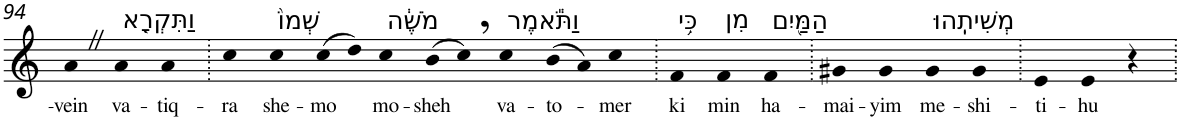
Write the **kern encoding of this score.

**kern	**text
*part1	*part1
*staff1	*staff1
*I"Piano	*
*I'Pno	*
!!LO:PB:g=z
*clefG2	*
*k[]	*
=94	=94
!	!LO:LY:b
4aZ	-vein
!LO:TX:a:t=וַתִּקְרָ֤א	!
!	!LO:LY:b
4a	va-
!	!LO:LY:b
4a	-tiq-
=95.	=95.
!	!LO:LY:b
4cc	-ra
!LO:TX:a:t=שְׁמוֹ֙	!
!	!LO:LY:b
4cc	she-
!	!LO:LY:b
(>8cc	-mo
8dd)	.
!LO:TX:a:t=מֹשֶׁ֔ה	!
!	!LO:LY:b
4cc	mo-
!	!LO:LY:b
(>8b	-sheh
8cc,)	.
!LO:TX:a:t=וַתֹּ֕אמֶר	!
!	!LO:LY:b
4cc	va-
!	!LO:LY:b
(>8b	-to-
8a)	.
!	!LO:LY:b
4cc	-mer
=96.	=96.
!LO:TX:a:t=כִּ֥י	!
!	!LO:LY:b
4f	ki
!LO:TX:a:t=מִן	!
!	!LO:LY:b
4f	min
!LO:TX:a:t=הַמַּ֖יִם	!
!	!LO:LY:b
4f	ha-
=97.	=97.
!	!LO:LY:b
4g#X	-mai-
!	!LO:LY:b
4g#	-yim
!LO:TX:a:t=מְשִׁיתִֽהוּ	!
!	!LO:LY:b
4g#	me-
!	!LO:LY:b
4g#	-shi-
=98.	=98.
!	!LO:LY:b
4e	-ti-
!	!LO:LY:b
4e	-hu
4r	.
=.	=.
*-	*-
